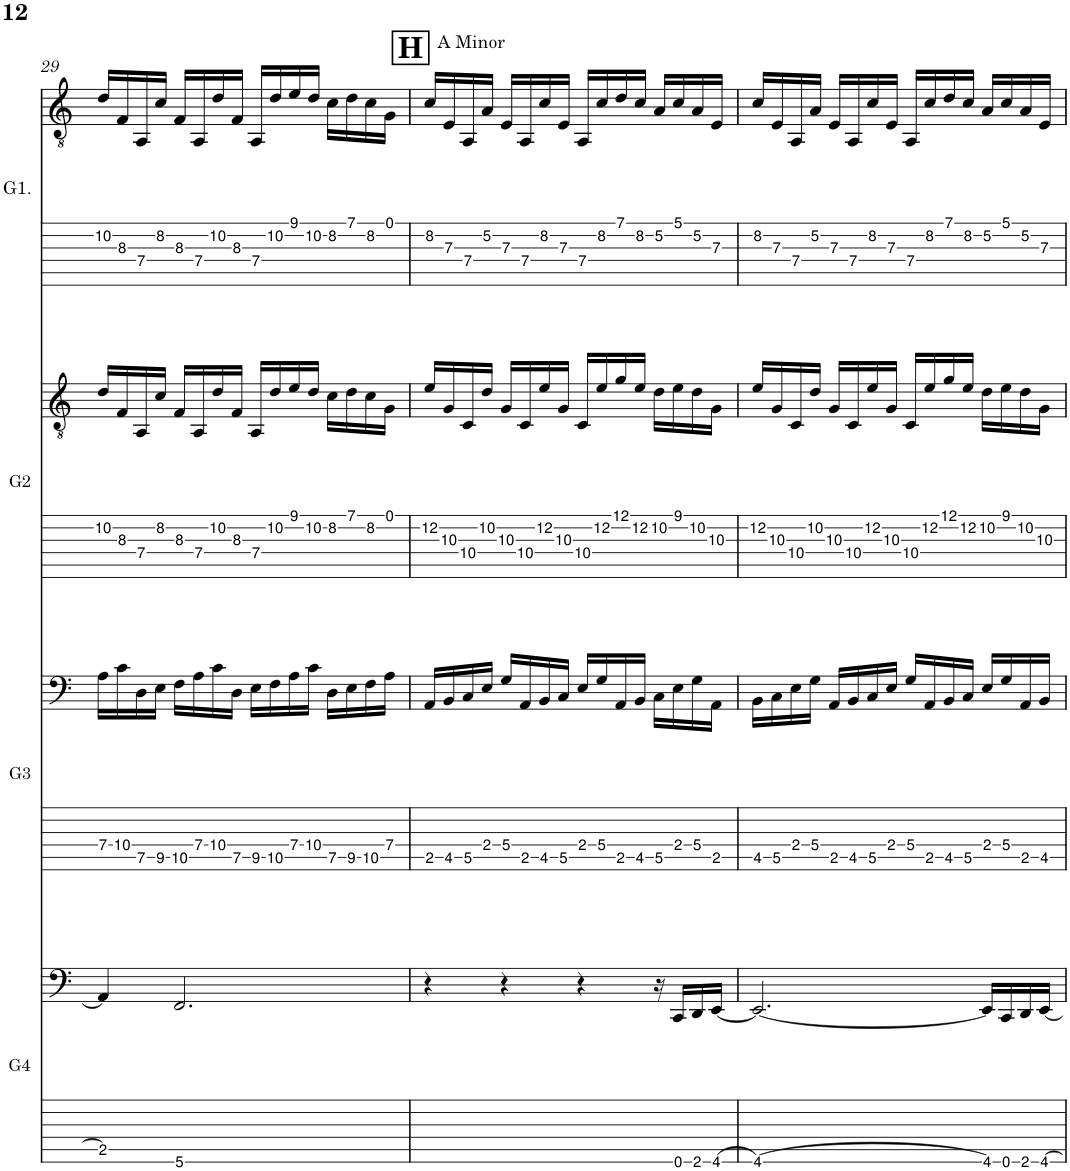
**kern	**kern	**kern	**kern	**kern	**kern	**kern	**kern
*part4	*part4	*part3	*part3	*part2	*part2	*part1	*part1
*staff8	*staff7	*staff6	*staff5	*staff4	*staff3	*staff2	*staff1
*I"G4	*	*I"G3	*	*I"G2	*	*I"G1	*
*I'G4	*	*I'G3	*	*I'G2	*	*I'G1.	*
!!LO:PB:g=z
*	*clefF4	*	*clefF4	*	*clefGv2	*	*clefGv2
*	*	*	*	*Trd-7c-12	*Trd-7c-12	*Trd-7c-12	*Trd-7c-12
*k[]	*k[]	*k[]	*k[]	*k[]	*k[]	*k[]	*k[]
*M4/4	*M4/4	*M4/4	*M4/4	*M4/4	*M4/4	*M4/4	*M4/4
=29	=29	=29	=29	=29	=29	=29	=29
4AA]	4AA/]	16ALL	16A\LL	16dLL	16d/LL	16dLL	16d/LL
.	.	16cJ	16c\	16FJ	16F/	16FJ	16F/
.	.	16DL	16D\	16AAL	16AA/	16AAL	16AA/
.	.	16EJJ	16E\JJ	16cJJ	16c/JJ	16cJJ	16c/JJ
2.FF	2.FF/	16FLL	16F\LL	16FLL	16F/LL	16FLL	16F/LL
.	.	16AJ	16A\	16AAJ	16AA/	16AAJ	16AA/
.	.	16cL	16c\	16dL	16d/	16dL	16d/
.	.	16DJJ	16D\JJ	16FJJ	16F/JJ	16FJJ	16F/JJ
.	.	16ELL	16E\LL	16AALL	16AA/LL	16AALL	16AA/LL
.	.	16FJ	16F\	16dJ	16d/	16dJ	16d/
.	.	16AL	16A\	16eL	16e/	16eL	16e/
.	.	16cJJ	16c\JJ	16dJJ	16d/JJ	16dJJ	16d/JJ
.	.	16DLL	16D\LL	16cLL	16c\LL	16cLL	16c\LL
.	.	16EJ	16E\	16dJ	16d\	16dJ	16d\
.	.	16FL	16F\	16cL	16c\	16cL	16c\
.	.	16AJJ	16A\JJ	16GJJ	16G\JJ	16GJJ	16G\JJ
!!LO:REH:place=s1:a:B:cj:fs=14:t=H
=30	=30	=30	=30	=30	=30	=30	=30
!	!	!	!	!	!	!	!LO:TX:a:t=A Minor
4r	4r	16AALL	16AA/LL	16eLL	16e/LL	16cLL	16c/LL
.	.	16BBJ	16BB/	16GJ	16G/	16EJ	16E/
.	.	16CL	16C/	16CL	16C/	16AAL	16AA/
.	.	16EJJ	16E/JJ	16dJJ	16d/JJ	16AJJ	16A/JJ
4r	4r	16GLL	16G/LL	16GLL	16G/LL	16ELL	16E/LL
.	.	16AAJ	16AA/	16CJ	16C/	16AAJ	16AA/
.	.	16BBL	16BB/	16eL	16e/	16cL	16c/
.	.	16CJJ	16C/JJ	16GJJ	16G/JJ	16EJJ	16E/JJ
4r	4r	16ELL	16E/LL	16CLL	16C/LL	16AALL	16AA/LL
.	.	16GJ	16G/	16eJ	16e/	16cJ	16c/
.	.	16AAL	16AA/	16gL	16g/	16dL	16d/
.	.	16BBJJ	16BB/JJ	16eJJ	16e/JJ	16cJJ	16c/JJ
16r	16r	16CLL	16C\LL	16dLL	16d\LL	16ALL	16A/LL
16CCLL	16CC/LL	16EJ	16E\	16eJ	16e\	16cJ	16c/
16DD	16DD/	16GL	16G\	16dL	16d\	16AL	16A/
[16EEJJ	[16EE/JJ	16AAJJ	16AA\JJ	16GJJ	16G\JJ	16EJJ	16E/JJ
=31	=31	=31	=31	=31	=31	=31	=31
2.EE_	2.EE/_	16BBLL	16BB\LL	16eLL	16e/LL	16cLL	16c/LL
.	.	16CJ	16C\	16GJ	16G/	16EJ	16E/
.	.	16EL	16E\	16CL	16C/	16AAL	16AA/
.	.	16GJJ	16G\JJ	16dJJ	16d/JJ	16AJJ	16A/JJ
.	.	16AALL	16AA/LL	16GLL	16G/LL	16ELL	16E/LL
.	.	16BBJ	16BB/	16CJ	16C/	16AAJ	16AA/
.	.	16CL	16C/	16eL	16e/	16cL	16c/
.	.	16EJJ	16E/JJ	16GJJ	16G/JJ	16EJJ	16E/JJ
.	.	16GLL	16G/LL	16CLL	16C/LL	16AALL	16AA/LL
.	.	16AAJ	16AA/	16eJ	16e/	16cJ	16c/
.	.	16BBL	16BB/	16gL	16g/	16dL	16d/
.	.	16CJJ	16C/JJ	16eJJ	16e/JJ	16cJJ	16c/JJ
16EELL]	16EE/LL]	16ELL	16E/LL	16dLL	16d\LL	16ALL	16A/LL
16CCJ	16CC/	16GJ	16G/	16eJ	16e\	16cJ	16c/
16DDL	16DD/	16AAL	16AA/	16dL	16d\	16AL	16A/
[16EEJJ	[16EE/JJ	16BBJJ	16BB/JJ	16GJJ	16G\JJ	16EJJ	16E/JJ
=	=	=	=	=	=	=	=
*-	*-	*-	*-	*-	*-	*-	*-
